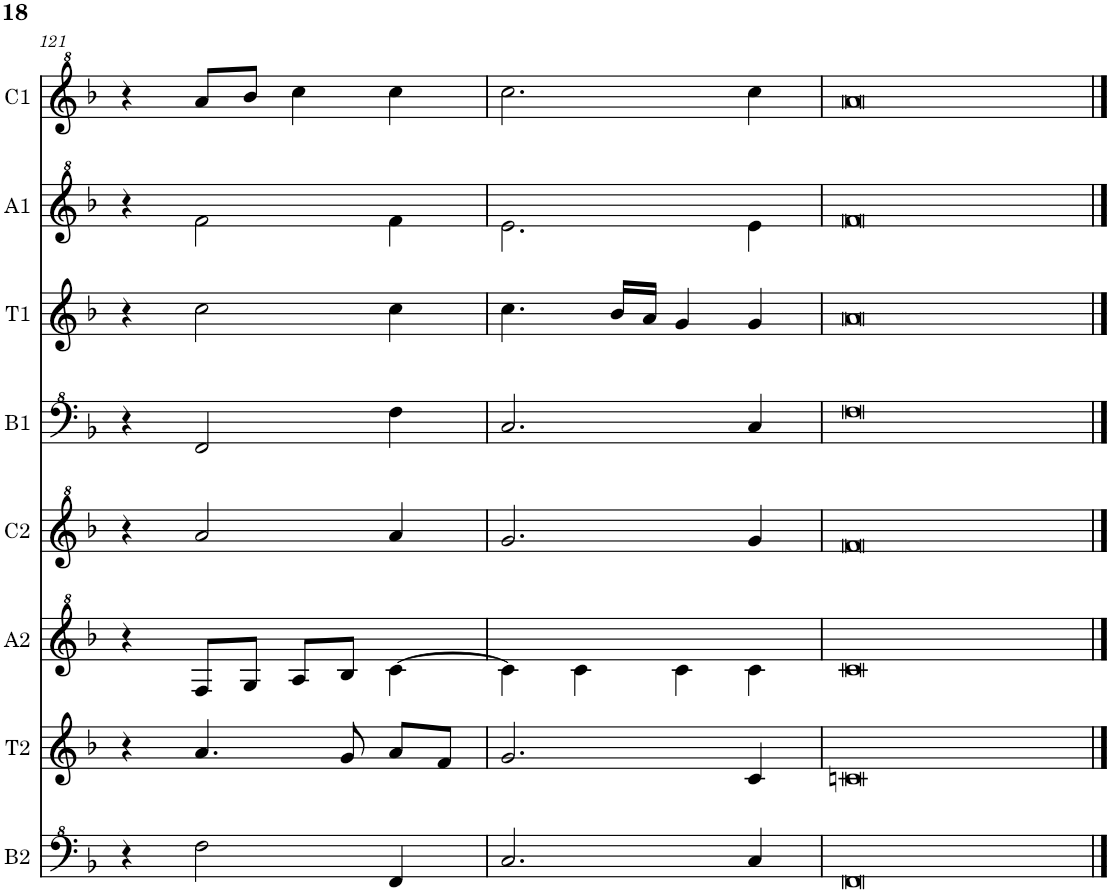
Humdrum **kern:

**kern	**kern	**kern	**kern	**kern	**kern	**kern	**kern
*part8	*part7	*part6	*part5	*part4	*part3	*part2	*part1
*staff8	*staff7	*staff6	*staff5	*staff4	*staff3	*staff2	*staff1
*I"Bass 2	*I"Tenor 2	*I"Alto 2	*I"Cantus 2	*I"Bass 1	*I"Tenor 1	*I"Alto 1	*I"Cantus 1
*I'B2	*I'T2	*I'A2	*I'C2	*I'B1	*I'T1	*I'A1	*I'C1
!!LO:PB:g=z
*clefF^4	*clefG2	*clefG^2	*clefG^2	*clefF^4	*clefG2	*clefG^2	*clefG^2
*k[b-]	*k[b-]	*k[b-]	*k[b-]	*k[b-]	*k[b-]	*k[b-]	*k[b-]
*M2/2	*M2/2	*M2/2	*M2/2	*M2/2	*M2/2	*M2/2	*M2/2
=121	=121	=121	=121	=121	=121	=121	=121
4r	4r	4r	4r	4r	4r	4r	4r
2f\	4.a/	8f/L	2aa/	2F/	2cc\	2ff\	8aa/L
.	.	8g/J	.	.	.	.	8bb-/J
.	.	8a/L	.	.	.	.	4ccc\
.	8g/	8b-/J	.	.	.	.	.
4F/	8a/L	[4cc\	4aa/	4f\	4cc\	4ff\	4ccc\
.	8f/J	.	.	.	.	.	.
=122	=122	=122	=122	=122	=122	=122	=122
2.c/	2.g/	4cc\]	2.gg/	2.c/	4.cc\	2.ee\	2.ccc\
.	.	4cc\	.	.	.	.	.
.	.	.	.	.	16b-/LL	.	.
.	.	.	.	.	16a/JJ	.	.
.	.	4cc\	.	.	4g/	.	.
4c/	4c/	4cc\	4gg/	4c/	4g/	4ee\	4ccc\
=123	=123	=123	=123	=123	=123	=123	=123
[1F	[1cn	[1cc	[1ff	[1f	[1a	[1ff	[1aa
==124	==124	==124	==124	==124	==124	==124	==124
1F]	1c]	1cc]	1ff]	1f]	1a]	1ff]	1aa]
=	=	=	=	=	=	=	=
*-	*-	*-	*-	*-	*-	*-	*-
